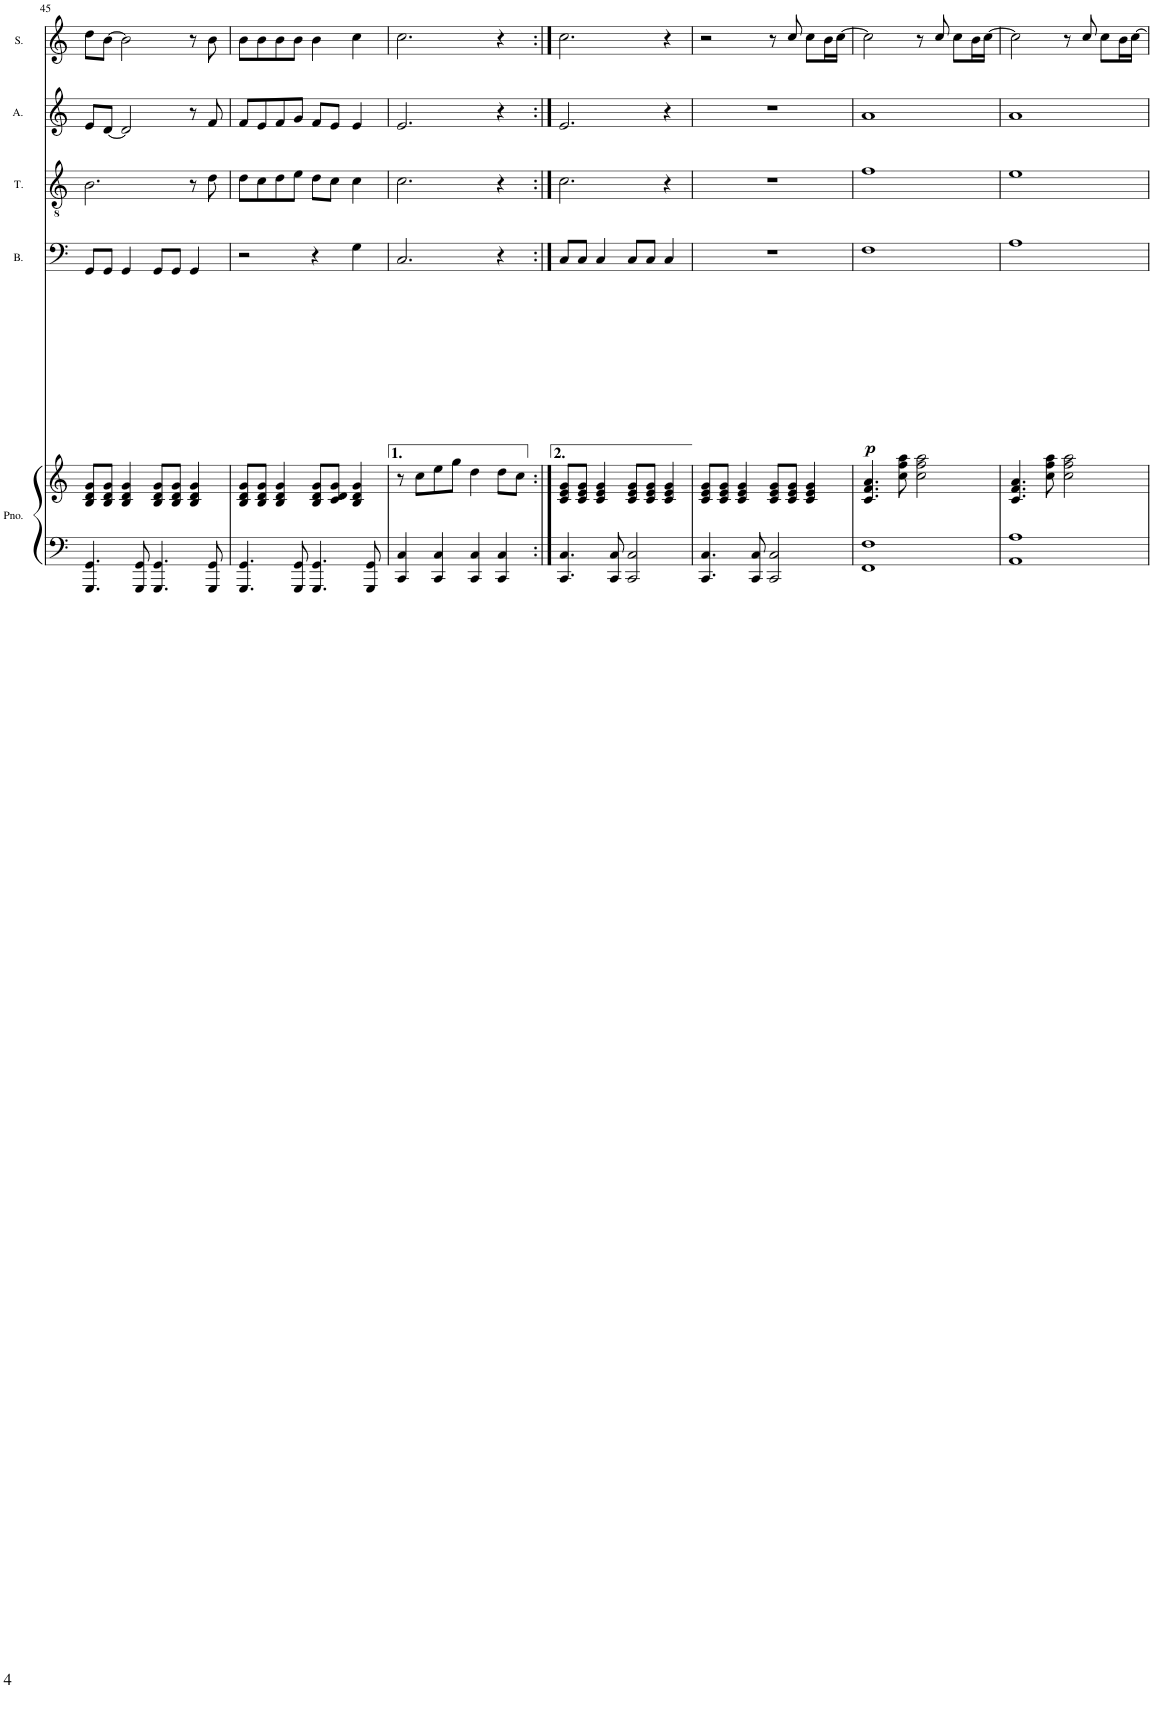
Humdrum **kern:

**kern	**kern	**dynam	**kern	**dynam	**kern	**kern	**kern
*part5	*part5	*part5	*part4	*part4	*part3	*part2	*part1
*staff6	*staff5	*staff5/6	*staff4	*staff4	*staff3	*staff2	*staff1
*I"Piano	*	*	*I"Bass	*	*I"Tenor	*I"Alto	*I"Soprano
*I'Pno.	*	*	*I'B.	*	*I'T.	*I'A.	*I'S.
!!LO:PB:g=z
*clefF4	*clefG2	*	*clefF4	*	*clefGv2	*clefG2	*clefG2
*k[]	*k[]	*	*k[]	*	*k[]	*k[]	*k[]
*M4/4	*M4/4	*	*M4/4	*	*M4/4	*M4/4	*M4/4
=45	=45	=45	=45	=45	=45	=45	=45
4.GGG/ 4.GG/	8B/ 8d/ 8g/L	.	8GG/L	.	2.B\	8e/L	8dd\L
.	8B/ 8d/ 8g/J	.	8GG/J	.	.	[8d/J	[8b\J
.	4B/ 4d/ 4g/	.	4GG/	.	.	2d/]	2b\]
8GGG/ 8GG/	.	.	.	.	.	.	.
4.GGG/ 4.GG/	8B/ 8d/ 8g/L	.	8GG/L	.	.	.	.
.	8B/ 8d/ 8g/J	.	8GG/J	.	.	.	.
.	4B/ 4d/ 4g/	.	4GG/	.	8r	8r	8r
8GGG/ 8GG/	.	.	.	.	8d\	8f/	8b\
=46	=46	=46	=46	=46	=46	=46	=46
4.GGG/ 4.GG/	8B/ 8d/ 8g/L	.	2r	.	8d\L	8f/L	8b\L
.	8B/ 8d/ 8g/J	.	.	.	8c\	8e/	8b\
.	4B/ 4d/ 4g/	.	.	.	8d\	8f/	8b\
8GGG/ 8GG/	.	.	.	.	8e\J	8g/J	8b\J
4.GGG/ 4.GG/	8B/ 8d/ 8g/L	.	4r	.	8d\L	8f/L	4b\
.	8c/ 8d/ 8g/J	.	.	.	8c\J	8e/J	.
.	4B/ 4d/ 4g/	.	4G\	.	4c\	4e/	4cc\
8GGG/ 8GG/	.	.	.	.	.	.	.
=47	=47	=47	=47	=47	=47	=47	=47
!	!	!LO:DY:b=2	!	!	!	!	!
4CC/ 4C/	8r	mf	2.C/	.	2.c\	2.e/	2.cc\
.	8cc\L	.	.	.	.	.	.
4CC/ 4C/	8ee\	.	.	.	.	.	.
.	8gg\J	.	.	.	.	.	.
4CC/ 4C/	4dd\	.	.	.	.	.	.
4CC/ 4C/	8dd\L	.	4r	.	4r	4r	4r
.	8cc\J	.	.	.	.	.	.
=48:|!	=48:|!	=48:|!	=48:|!	=48:|!	=48:|!	=48:|!	=48:|!
4.CC/ 4.C/	8c/ 8e/ 8g/L	.	8C/L	.	2.c\	2.e/	2.cc\
.	8c/ 8e/ 8g/J	.	8C/J	.	.	.	.
.	4c/ 4e/ 4g/	.	4C/	.	.	.	.
8CC/ 8C/	.	.	.	.	.	.	.
2CC/ 2C/	8c/ 8e/ 8g/L	.	8C/L	.	.	.	.
.	8c/ 8e/ 8g/J	.	8C/J	.	.	.	.
.	4c/ 4e/ 4g/	.	4C/	.	4r	4r	4r
=49	=49	=49	=49	=49	=49	=49	=49
4.CC/ 4.C/	8c/ 8e/ 8g/L	.	1r	.	1r	1r	2r
.	8c/ 8e/ 8g/J	.	.	.	.	.	.
.	4c/ 4e/ 4g/	.	.	.	.	.	.
8CC/ 8C/	.	.	.	.	.	.	.
2CC/ 2C/	8c/ 8e/ 8g/L	.	.	.	.	.	8r
.	8c/ 8e/ 8g/J	.	.	.	.	.	8cc/
.	4c/ 4e/ 4g/	.	.	.	.	.	8cc\L
.	.	.	.	.	.	.	16b\L
.	.	.	.	.	.	.	[16cc\JJ
=50	=50	=50	=50	=50	=50	=50	=50
!	!	!	!	!LO:DY:b	!	!	!
1FF 1F	4.c/ 4.f/ 4.a/	.	1F	p	1f	1a	2cc\]
.	8cc\ 8ff\ 8aa\	.	.	.	.	.	.
.	2cc\ 2ff\ 2aa\	.	.	.	.	.	8r
.	.	.	.	.	.	.	8cc/
.	.	.	.	.	.	.	8cc\L
.	.	.	.	.	.	.	16b\L
.	.	.	.	.	.	.	[16cc\JJ
=51	=51	=51	=51	=51	=51	=51	=51
1AA 1A	4.c/ 4.f/ 4.a/	.	1A	.	1e	1a	2cc\]
.	8cc\ 8ff\ 8aa\	.	.	.	.	.	.
.	2cc\ 2ff\ 2aa\	.	.	.	.	.	8r
.	.	.	.	.	.	.	8cc/
.	.	.	.	.	.	.	8cc\L
.	.	.	.	.	.	.	16b\L
.	.	.	.	.	.	.	[16cc\JJ
=	=	=	=	=	=	=	=
*-	*-	*-	*-	*-	*-	*-	*-
